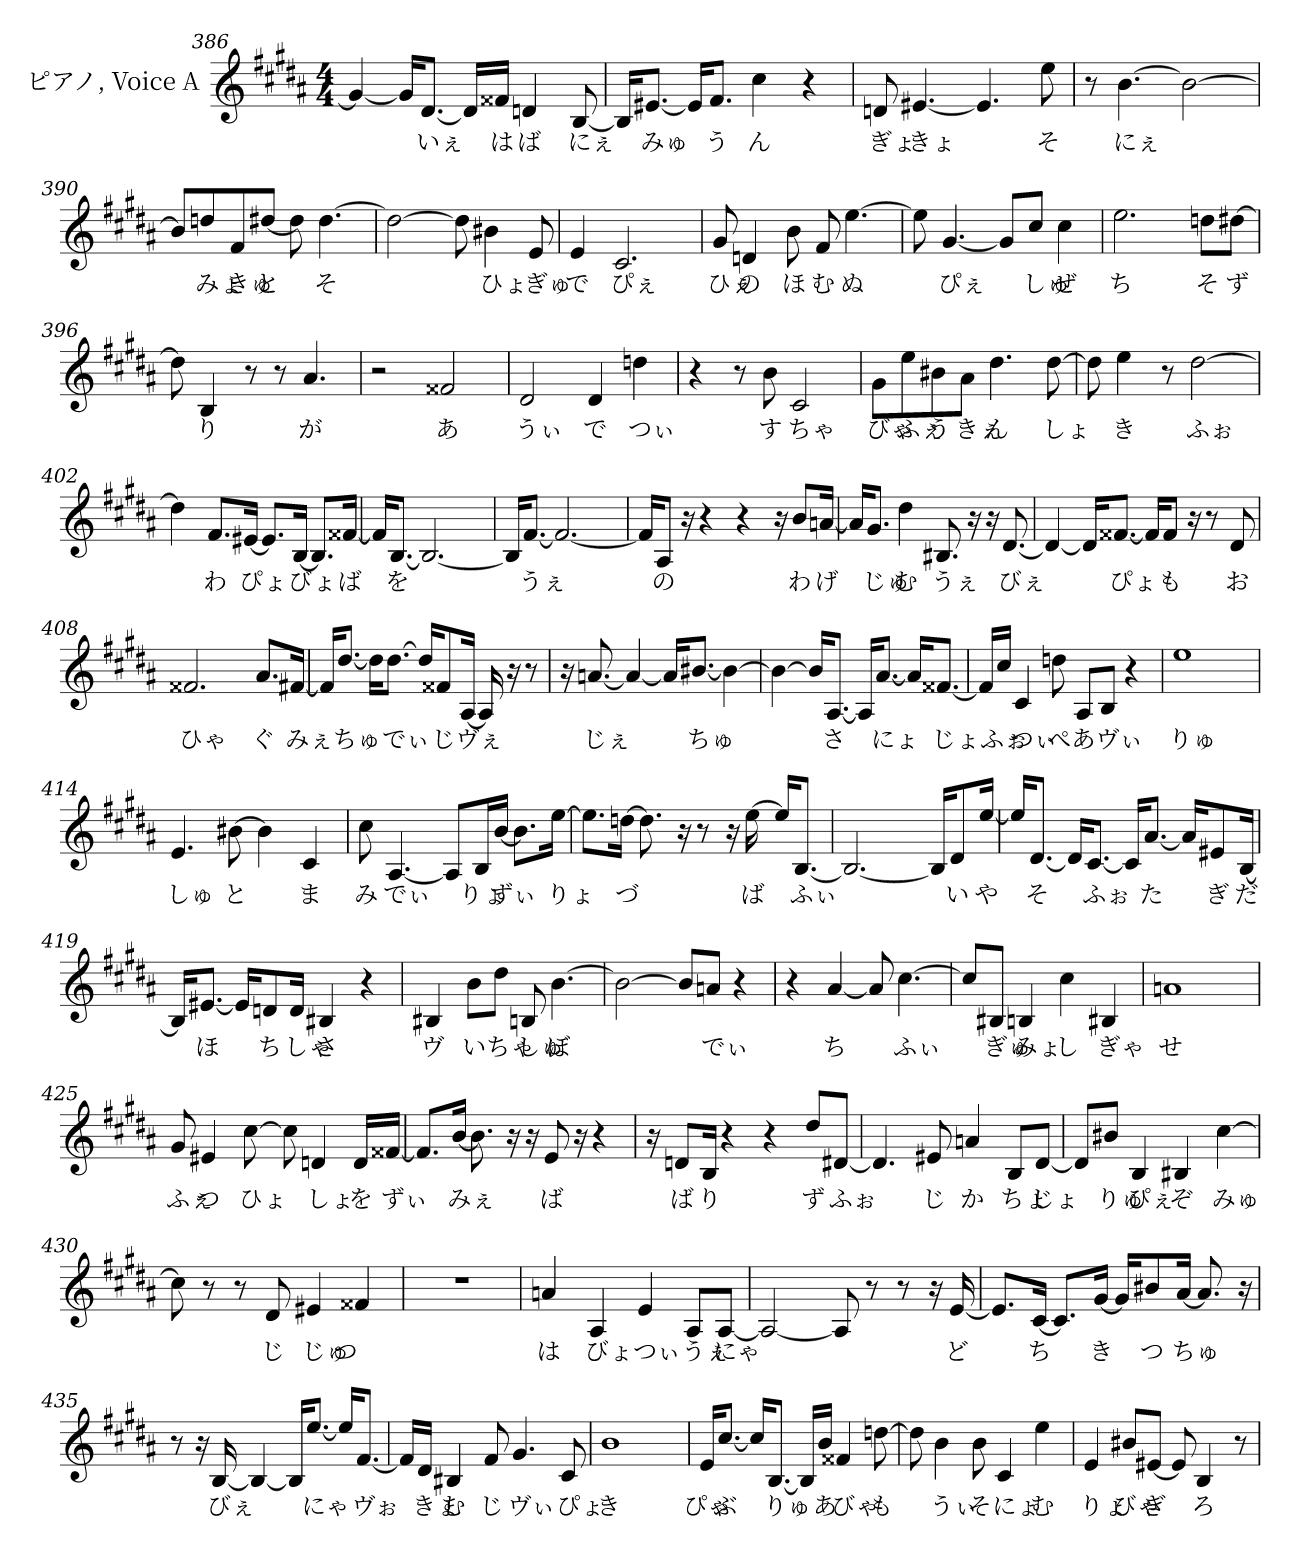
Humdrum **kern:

**kern	**text
*part1	*part1
*staff1	*staff1
*I"ピアノ, Voice A	*
*clefG2	*
*k[f#c#g#d#a#]	*
*M4/4	*
=386	=386
4g#/_	.
16g#/KL]	.
!	!LO:LY:b
[8.d#/J	いぇ
16d#/LL]	.
!	!LO:LY:b
16f##X/JJ	は
!	!LO:LY:b
4dn/	ば
!	!LO:LY:b
[8B/	にぇ
=387	=387
16B/KL]	.
!	!LO:LY:b
[8.e#X/J	みゅ
16e#/KL]	.
!	!LO:LY:b
8.f#/J	う
!	!LO:LY:b
4cc#\	ん
4r	.
=388	=388
!	!LO:LY:b
8dn/	ぎょ
!	!LO:LY:b
[4.e#X/	きょ
4.e#/]	.
!	!LO:LY:b
8ee\	そ
=389	=389
8r	.
!	!LO:LY:b
[4.b\	にぇ
2b\_	.
!!LO:LB:g=z
=390	=390
8b/L]	.
!	!LO:LY:b
8ddn/	みょ
!	!LO:LY:b
8f#/	きゅ
!	!LO:LY:b
[8dd#X/J	と
8dd#\]	.
!	!LO:LY:b
[4.dd#\	そ
=391	=391
2dd#\_	.
8dd#\]	.
!	!LO:LY:b
4b#X\	ひょ
!	!LO:LY:b
8e/	ぎゅ
=392	=392
!	!LO:LY:b
4e/	で
!	!LO:LY:b
2.c#/	ぴぇ
=393	=393
!	!LO:LY:b
8g#/	ひぇ
!	!LO:LY:b
4dn/	の
!	!LO:LY:b
8b\	ほ
!	!LO:LY:b
8f#/	む
!	!LO:LY:b
[4.ee\	ぬ
=394	=394
8ee\]	.
!	!LO:LY:b
[4.g#/	ぴぇ
8g#/L]	.
!	!LO:LY:b
8cc#/J	しゅ
!	!LO:LY:b
4cc#\	ぜ
=395	=395
!	!LO:LY:b
2.ee\	ち
!	!LO:LY:b
8ddn\L	そ
!	!LO:LY:b
[8dd#X\J	ず
!!LO:LB:g=z
=396	=396
8dd#\]	.
!	!LO:LY:b
4B/	り
8r	.
8r	.
!	!LO:LY:b
4.a#/	が
=397	=397
2r	.
!	!LO:LY:b
2f##X/	あ
=398	=398
!	!LO:LY:b
2d#/	うぃ
!	!LO:LY:b
4d#/	で
!	!LO:LY:b
4ddn\	つぃ
=399	=399
4r	.
8r	.
!	!LO:LY:b
8b\	す
!	!LO:LY:b
2c#/	ちゃ
=400	=400
!	!LO:LY:b
8g#\L	びゃ
!	!LO:LY:b
8ee\	ふぇ
!	!LO:LY:b
8b#X\	う
!	!LO:LY:b
8a#\J	きぇ
!	!LO:LY:b
4.dd#\	ん
!	!LO:LY:b
[8dd#\	しょ
=401	=401
8dd#\]	.
!	!LO:LY:b
4ee\	き
8r	.
!	!LO:LY:b
[2dd#\	ふぉ
!!LO:LB:g=z
=402	=402
4dd#\]	.
!	!LO:LY:b
8.f#/L	わ
!	!LO:LY:b
[16e#X/Jk	ぴょ
8.e#/L]	.
!	!LO:LY:b
[16B/Jk	びょ
8.B/L]	.
!	!LO:LY:b
[16f##X/Jk	ば
=403	=403
16f##/KL]	.
!	!LO:LY:b
[8.B/J	を
2.B/_	.
=404	=404
16B/KL]	.
!	!LO:LY:b
[8.f#/J	うぇ
2.f#/_	.
=405	=405
16f#/KL]	.
!	!LO:LY:b
8A#/J	の
16r	.
4r	.
4r	.
16r	.
!	!LO:LY:b
8b/L	わ
!	!LO:LY:b
[16an/Jk	げ
=406	=406
16a/KL]	.
!	!LO:LY:b
8.g#/J	じゅ
!	!LO:LY:b
4dd#\	む
!	!LO:LY:b
8.B#X/	うぇ
16r	.
16r	.
!	!LO:LY:b
[8.d#/	びぇ
!!LO:LB:g=z
=407	=407
4d#/_	.
16d#/KL]	.
!	!LO:LY:b
[8.f##X/J	ぴょ
16f##/KL]	.
!	!LO:LY:b
8f##/J	も
16r	.
8r	.
!	!LO:LY:b
8d#/	お
=408	=408
!	!LO:LY:b
2.f##X/	ひゃ
!	!LO:LY:b
8.a#/L	ぐ
!	!LO:LY:b
[16f#X/Jk	みぇ
=409	=409
16f#/KL]	.
!	!LO:LY:b
[8.dd#/J	ちゅ
16dd#\KL]	.
!	!LO:LY:b
[8.dd#\J	でぃ
16dd#/KL]	.
!	!LO:LY:b
8f##X/	じ
!	!LO:LY:b
[16A#/Jk	ヴぇ
16A#/]	.
16r	.
8r	.
=410	=410
16r	.
!	!LO:LY:b
[8.an/	じぇ
4a/_	.
16a/KL]	.
!	!LO:LY:b
[8.b#X/J	ちゅ
4b#\_	.
!!LO:LB:g=z
=411	=411
4b#\_	.
16b#/KL]	.
!	!LO:LY:b
[8.A#/J	さ
16A#/KL]	.
!	!LO:LY:b
[8.a#/J	にょ
16a#/KL]	.
!	!LO:LY:b
[8.f##X/J	じょ
=412	=412
16f##/LL]	.
!	!LO:LY:b
16cc#/JJ	ふぉ
!	!LO:LY:b
4c#/	つぃ
!	!LO:LY:b
8ddn\	ぺ
!	!LO:LY:b
8A#/L	あ
!	!LO:LY:b
8B/J	ヴぃ
4r	.
=413	=413
!	!LO:LY:b
1ee	りゅ
=414	=414
!	!LO:LY:b
4.e/	しゅ
!	!LO:LY:b
[8b#X\	と
4b#\]	.
!	!LO:LY:b
4c#/	ま
=415	=415
!	!LO:LY:b
8cc#\	み
!	!LO:LY:b
[4.A#/	でぃ
8A#/L]	.
!	!LO:LY:b
16B/L	りょ
!	!LO:LY:b
[16b/JJ	ずぃ
8.b\L]	.
!	!LO:LY:b
[16ee\Jk	りょ
!!LO:PB:g=z
=416	=416
8.ee\L]	.
!	!LO:LY:b
[16ddn\Jk	づ
8.dd\]	.
16r	.
8r	.
16r	.
!	!LO:LY:b
[16ee\	ば
16ee/KL]	.
!	!LO:LY:b
[8.B/J	ふぃ
=417	=417
2.B/_	.
16B/KL]	.
!	!LO:LY:b
8d#/	い
!	!LO:LY:b
[16ee/Jk	や
=418	=418
16ee/KL]	.
!	!LO:LY:b
[8.d#/J	そ
16d#/KL]	.
!	!LO:LY:b
[8.c#/J	ふぉ
16c#/KL]	.
!	!LO:LY:b
[8.a#/J	た
16a#/KL]	.
!	!LO:LY:b
8e#X/	ぎ
!	!LO:LY:b
[16B/Jk	だ
=419	=419
16B/KL]	.
!	!LO:LY:b
[8.e#X/J	ほ
16e#/KL]	.
!	!LO:LY:b
8dn/	ち
!	!LO:LY:b
16d/Jk	しゃ
!	!LO:LY:b
4B#X/	さ
4r	.
!!LO:LB:g=z
=420	=420
!	!LO:LY:b
4B#X/	ヴ
!	!LO:LY:b
8b\L	い
!	!LO:LY:b
8dd#\J	ちゃ
!	!LO:LY:b
8Bn/	しゅ
!	!LO:LY:b
[4.b\	ぼ
=421	=421
2b\_	.
8b/L]	.
!	!LO:LY:b
8an/J	でぃ
4r	.
=422	=422
4r	.
!	!LO:LY:b
[4a#/	ち
8a#/]	.
!	!LO:LY:b
[4.cc#\	ふぃ
=423	=423
8cc#/L]	.
!	!LO:LY:b
8B#X/J	ぎゅ
!	!LO:LY:b
4Bn/	みょ
!	!LO:LY:b
4cc#\	し
!	!LO:LY:b
4B#X/	ぎゃ
=424	=424
!	!LO:LY:b
1an	せ
=425	=425
!	!LO:LY:b
8g#/	ふぇ
!	!LO:LY:b
4e#X/	つ
!	!LO:LY:b
[8cc#\	ひょ
8cc#\]	.
!	!LO:LY:b
4dn/	しょ
!	!LO:LY:b
16d/LL	を
!	!LO:LY:b
[16f##X/JJ	ずぃ
!!LO:LB:g=z
=426	=426
8.f##/L]	.
!	!LO:LY:b
[16b/Jk	みぇ
8.b\]	.
16r	.
16r	.
!	!LO:LY:b
8e/	ば
16r	.
4r	.
=427	=427
16r	.
!	!LO:LY:b
8dn/L	ば
!	!LO:LY:b
16B/Jk	り
4r	.
4r	.
!	!LO:LY:b
8dd#/L	ず
!	!LO:LY:b
[8d#X/J	ふぉ
=428	=428
4.d#/]	.
!	!LO:LY:b
8e#X/	じ
!	!LO:LY:b
4an/	か
!	!LO:LY:b
8B/L	ちょ
!	!LO:LY:b
[8d#/J	じょ
=429	=429
8d#/L]	.
!	!LO:LY:b
8b#X/J	りゅ
!	!LO:LY:b
4B/	ぴぇ
!	!LO:LY:b
4B#X/	ぞ
!	!LO:LY:b
[4cc#\	みゅ
!!LO:LB:g=z
=430	=430
8cc#\]	.
8r	.
8r	.
!	!LO:LY:b
8d#/	じ
!	!LO:LY:b
4e#X/	じゅ
!	!LO:LY:b
4f##X/	つ
=431	=431
1r	.
=432	=432
!	!LO:LY:b
4an/	は
!	!LO:LY:b
4A#/	びょ
!	!LO:LY:b
4e/	つぃ
!	!LO:LY:b
8A#/L	うぇ
!	!LO:LY:b
[8A#/J	にゃ
=433	=433
2A#/_	.
8A#/]	.
8r	.
8r	.
16r	.
!	!LO:LY:b
[16e/	ど
=434	=434
8.e/L]	.
!	!LO:LY:b
[16c#/Jk	ち
8.c#/L]	.
!	!LO:LY:b
[16g#/Jk	き
16g#/KL]	.
!	!LO:LY:b
8b#X/	つ
!	!LO:LY:b
[16a#/Jk	ちゅ
8.a#/]	.
16r	.
!!LO:LB:g=z
=435	=435
8r	.
16r	.
!	!LO:LY:b
[16B/	びぇ
4B/_	.
16B/KL]	.
!	!LO:LY:b
[8.ee/J	にゃ
16ee/KL]	.
!	!LO:LY:b
[8.f#/J	ヴぉ
=436	=436
16f#/LL]	.
!	!LO:LY:b
16d#/JJ	きょ
!	!LO:LY:b
4B#X/	む
!	!LO:LY:b
8f#/	じ
!	!LO:LY:b
4.g#/	ヴぃ
!	!LO:LY:b
8c#/	ぴょ
=437	=437
!	!LO:LY:b
1b	き
=438	=438
!	!LO:LY:b
16e/KL	ぴゃ
!	!LO:LY:b
[8.cc#/J	ぶ
16cc#/KL]	.
!	!LO:LY:b
[8.B/J	りゅ
16B/LL]	.
!	!LO:LY:b
16b/JJ	あ
!	!LO:LY:b
4f##X/	びゃ
!	!LO:LY:b
[8ddn\	も
=439	=439
8dd\]	.
!	!LO:LY:b
4b\	うぃ
!	!LO:LY:b
8b\	そ
!	!LO:LY:b
4c#/	にょ
!	!LO:LY:b
4ee\	む
!!LO:LB:g=z
=440	=440
!	!LO:LY:b
4e/	りょ
!	!LO:LY:b
8b#X/L	びゃ
!	!LO:LY:b
[8e#X/J	ぎ
8e#/]	.
!	!LO:LY:b
4B/	ろ
8r	.
=	=
*-	*-
